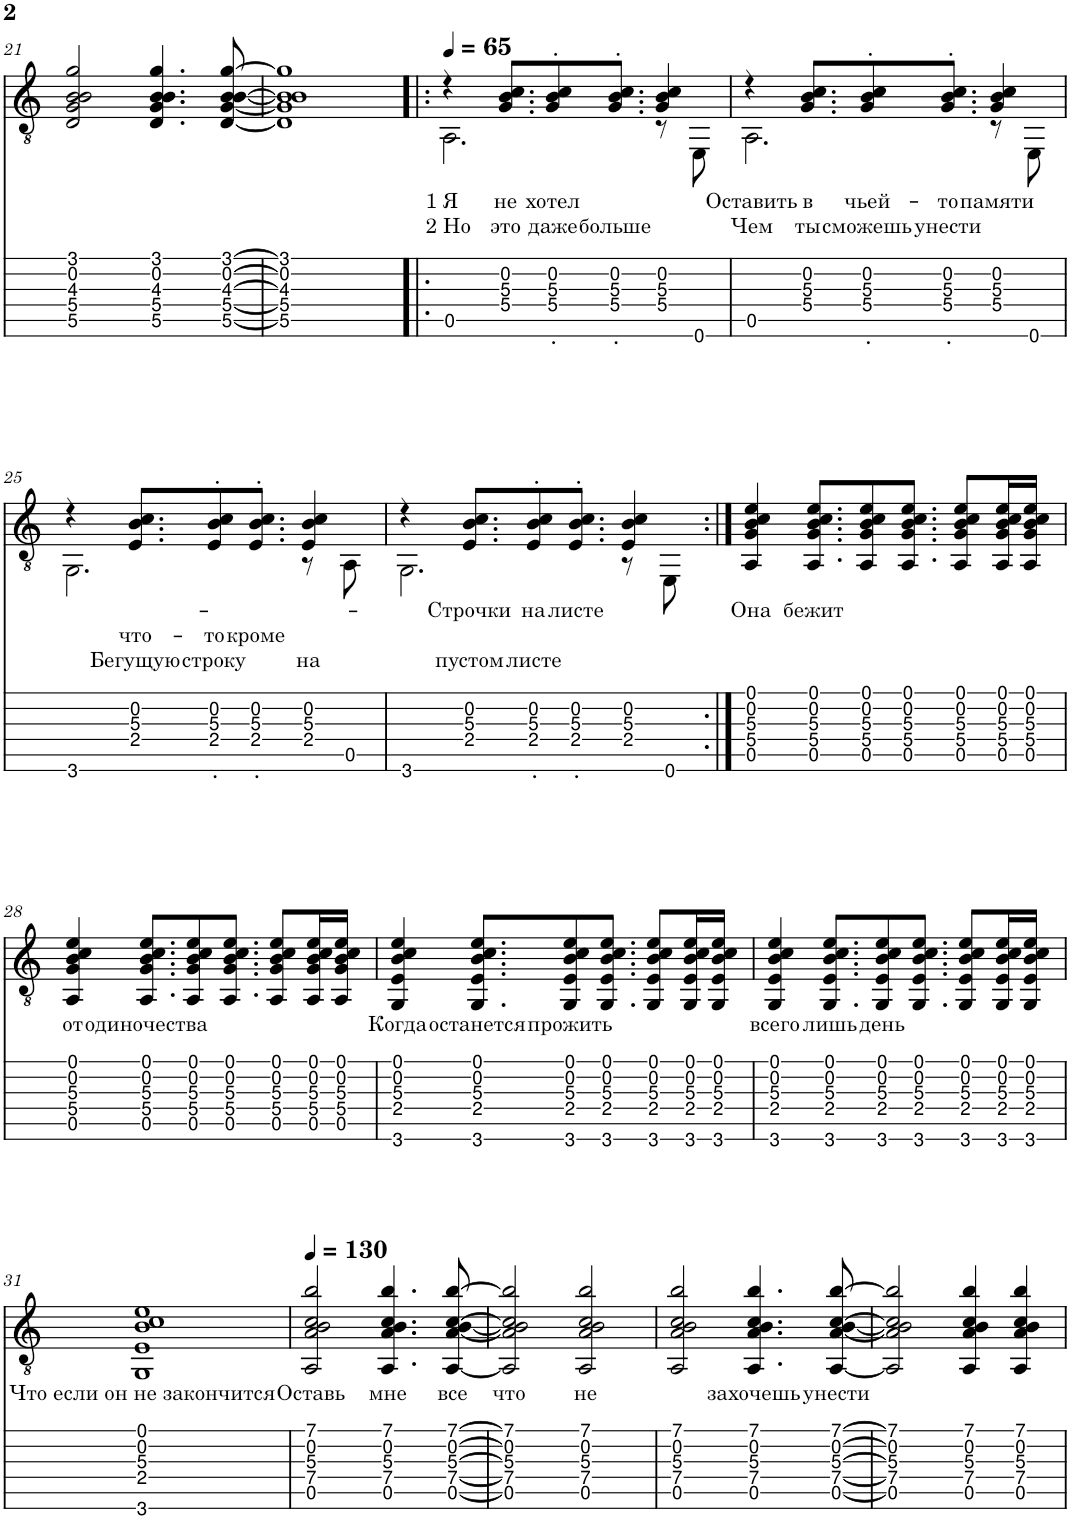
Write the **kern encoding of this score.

**kern	**kern	**text	**text	**text
*part1	*part1	*part1	*part1	*part1
*staff2	*staff1	*staff1	*staff1	*staff1
*I"Guitar	*	*	*	*
*I'Guit.	*	*	*	*
!!LO:PB:g=z
*	*clefGv2	*	*	*
*k[]	*k[]	*	*	*
*M4/4	*M4/4	*	*	*
=21	=21	=21	=21	=21
2D 2G 2B 2B 2g	2D/ 2G/ 2B/ 2B/ 2g/	.	.	.
4.D 4.G 4.B 4.B 4.g	4.D/ 4.G/ 4.B/ 4.B/ 4.g/	.	.	.
[8D [8G [8B [8B [8g	[8D/ [8G/ [8B/ [8B/ [8g/	.	.	.
=22	=22	=22	=22	=22
1D] 1G] 1B] 1B] 1g]	1D] 1G] 1B] 1B] 1g]	.	.	.
=23!|:	=23!|:	=23!|:	=23!|:	=23!|:
*	*MM65	*	*	*
*^	*	*	*	*
!	!	!	!LO:LY:b	!LO:LY:b	!
*	*	*^	*	*	*
4r	2.AA	4r	2.AA\	1 Я	2 Но	.
!	!	!	!	!LO:LY:b	!LO:LY:b	!
8.G\ 8.c\ 8.B\L	.	8.G/ 8.B/ 8.c/L	.	не	это	.
!	!	!	!	!LO:LY:b	!LO:LY:b	!
8G'\ 8c'\ 8B'\J	.	8G/' 8B/' 8c/'	.	хотел	даже	.
!	!	!	!	!	!LO:LY:b	!
8.G' 8.c' 8.B'	.	8.G/' 8.B/' 8.c/'J	.	.	больше	.
4G 4c 4B	8r	4G/ 4B/ 4c/	8r	.	.	.
.	8EE	.	8EE\	.	.	.
=24	=24	=24	=24	=24	=24	=24
!	!	!	!	!LO:LY:b	!LO:LY:b	!
4r	2.AA	4r	2.AA\	Оставить	Чем	.
!	!	!	!	!LO:LY:b	!LO:LY:b	!
8.G\ 8.c\ 8.B\L	.	8.G/ 8.B/ 8.c/L	.	в	ты	.
!	!	!	!	!LO:LY:b	!LO:LY:b	!
8G'\ 8c'\ 8B'\J	.	8G/' 8B/' 8c/'	.	чьей-	сможешь	.
!	!	!	!	!LO:LY:b	!LO:LY:b	!
8.G' 8.c' 8.B'	.	8.G/' 8.B/' 8.c/'J	.	-то	унести	.
!	!	!	!	!LO:LY:b	!	!
4G 4c 4B	8r	4G/ 4B/ 4c/	8r	памяти	.	.
.	8EE	.	8EE\	.	.	.
!!LO:LB:g=z	!!
=25	=25	=25	=25	=25	=25	=25
4r	2.GG	4r	2.GG\	.	.	.
!	!	!	!	!	!LO:LY:b	!LO:LY:b
8.E\ 8.c\ 8.B\L	.	8.E/ 8.B/ 8.c/L	.	.	что-	Бегущую
!	!	!	!	!	!LO:LY:b	!LO:LY:b
8E'\ 8c'\ 8B'\J	.	8E/' 8B/' 8c/'	.	.	то	строку
!	!	!	!	!	!LO:LY:b	!
8.E' 8.c' 8.B'	.	8.E/' 8.B/' 8.c/'J	.	.	кроме	.
!	!	!	!	!	!	!LO:LY:b
4E 4c 4B	8r	4E/ 4B/ 4c/	8r	.	.	на
.	8AA	.	8AA\	.	.	.
=26	=26	=26	=26	=26	=26	=26
4r	2.GG	4r	2.GG\	.	.	.
!	!	!	!	!LO:LY:b	!	!LO:LY:b
8.E\ 8.c\ 8.B\L	.	8.E/ 8.B/ 8.c/L	.	Строчки	.	пустом
!	!	!	!	!LO:LY:b	!	!LO:LY:b
8E'\ 8c'\ 8B'\J	.	8E/' 8B/' 8c/'	.	на	.	листе
!	!	!	!	!LO:LY:b	!	!
8.E' 8.c' 8.B'	.	8.E/' 8.B/' 8.c/'J	.	листе	.	.
4E 4c 4B	8r	4E/ 4B/ 4c/	8r	.	.	.
.	8EE	.	8EE\	.	.	.
=27:|!	=27:|!	=27:|!	=27:|!	=27:|!	=27:|!	=27:|!
!	!	!	!	!LO:LY:b	!	!
*v	*v	*	*	*	*	*
*	*v	*v	*	*	*
4AA 4G 4c 4B 4e	4AA/ 4G/ 4B/ 4c/ 4e/	Она	.	.
!	!	!LO:LY:b	!	!
8.AA\ 8.G\ 8.c\ 8.B\ 8.e\L	8.AA/ 8.G/ 8.B/ 8.c/ 8.e/L	бежит	.	.
8AA\ 8G\ 8c\ 8B\ 8e\J	8AA/ 8G/ 8B/ 8c/ 8e/	.	.	.
8.AA\ 8.G\ 8.c\ 8.B\ 8.e\L	8.AA/ 8.G/ 8.B/ 8.c/ 8.e/J	.	.	.
8AA\ 8G\ 8c\ 8B\ 8e\	8AA/ 8G/ 8B/ 8c/ 8e/L	.	.	.
16AA\ 16G\ 16c\ 16B\ 16e\L	16AA/ 16G/ 16B/ 16c/ 16e/L	.	.	.
16AA\ 16G\ 16c\ 16B\ 16e\JJ	16AA/ 16G/ 16B/ 16c/ 16e/JJ	.	.	.
!!LO:LB:g=z
=28	=28	=28	=28	=28
!	!	!LO:LY:b	!	!
4AA 4G 4c 4B 4e	4AA/ 4G/ 4B/ 4c/ 4e/	от	.	.
!	!	!LO:LY:b	!	!
8.AA\ 8.G\ 8.c\ 8.B\ 8.e\L	8.AA/ 8.G/ 8.B/ 8.c/ 8.e/L	одиночества	.	.
8AA\ 8G\ 8c\ 8B\ 8e\J	8AA/ 8G/ 8B/ 8c/ 8e/	.	.	.
8.AA\ 8.G\ 8.c\ 8.B\ 8.e\L	8.AA/ 8.G/ 8.B/ 8.c/ 8.e/J	.	.	.
8AA\ 8G\ 8c\ 8B\ 8e\	8AA/ 8G/ 8B/ 8c/ 8e/L	.	.	.
16AA\ 16G\ 16c\ 16B\ 16e\L	16AA/ 16G/ 16B/ 16c/ 16e/L	.	.	.
16AA\ 16G\ 16c\ 16B\ 16e\JJ	16AA/ 16G/ 16B/ 16c/ 16e/JJ	.	.	.
=29	=29	=29	=29	=29
!	!	!LO:LY:b	!	!
4GG 4E 4c 4B 4e	4GG/ 4E/ 4B/ 4c/ 4e/	Когда	.	.
!	!	!LO:LY:b	!	!
8.GG\ 8.E\ 8.c\ 8.B\ 8.e\L	8.GG/ 8.E/ 8.B/ 8.c/ 8.e/L	останется	.	.
!	!	!LO:LY:b	!	!
8GG\ 8E\ 8c\ 8B\ 8e\J	8GG/ 8E/ 8B/ 8c/ 8e/	прожить	.	.
8.GG\ 8.E\ 8.c\ 8.B\ 8.e\L	8.GG/ 8.E/ 8.B/ 8.c/ 8.e/J	.	.	.
8GG\ 8E\ 8c\ 8B\ 8e\	8GG/ 8E/ 8B/ 8c/ 8e/L	.	.	.
16GG\ 16E\ 16c\ 16B\ 16e\L	16GG/ 16E/ 16B/ 16c/ 16e/L	.	.	.
16GG\ 16E\ 16c\ 16B\ 16e\JJ	16GG/ 16E/ 16B/ 16c/ 16e/JJ	.	.	.
=30	=30	=30	=30	=30
!	!	!LO:LY:b	!	!
4GG 4E 4c 4B 4e	4GG/ 4E/ 4B/ 4c/ 4e/	всего	.	.
!	!	!LO:LY:b	!	!
8.GG\ 8.E\ 8.c\ 8.B\ 8.e\L	8.GG/ 8.E/ 8.B/ 8.c/ 8.e/L	лишь	.	.
!	!	!LO:LY:b	!	!
8GG\ 8E\ 8c\ 8B\ 8e\J	8GG/ 8E/ 8B/ 8c/ 8e/	день	.	.
8.GG\ 8.E\ 8.c\ 8.B\ 8.e\L	8.GG/ 8.E/ 8.B/ 8.c/ 8.e/J	.	.	.
8GG\ 8E\ 8c\ 8B\ 8e\	8GG/ 8E/ 8B/ 8c/ 8e/L	.	.	.
16GG\ 16E\ 16c\ 16B\ 16e\L	16GG/ 16E/ 16B/ 16c/ 16e/L	.	.	.
16GG\ 16E\ 16c\ 16B\ 16e\JJ	16GG/ 16E/ 16B/ 16c/ 16e/JJ	.	.	.
!!LO:LB:g=z
=31	=31	=31	=31	=31
!	!	!LO:LY:b	!	!
1GG 1E 1c 1B 1e	1GG 1E 1B 1c 1e	Что если он не закончится	.	.
=32	=32	=32	=32	=32
*	*MM130	*	*	*
!	!	!LO:LY:b	!	!
2AA 2A 2c 2B 2b	2AA/ 2A/ 2B/ 2c/ 2b/	Оставь	.	.
!	!	!LO:LY:b	!	!
4.AA 4.A 4.c 4.B 4.b	4.AA/ 4.A/ 4.B/ 4.c/ 4.b/	мне	.	.
!	!	!LO:LY:b	!	!
[8AA [8A [8c [8B [8b	[8AA/ [8A/ [8B/ [8c/ [8b/	все	.	.
=33	=33	=33	=33	=33
!	!	!LO:LY:b	!	!
2AA] 2A] 2c] 2B] 2b]	2AA/] 2A/] 2B/] 2c/] 2b/]	что	.	.
!	!	!LO:LY:b	!	!
2AA 2A 2c 2B 2b	2AA/ 2A/ 2B/ 2c/ 2b/	не	.	.
=34	=34	=34	=34	=34
2AA 2A 2c 2B 2b	2AA/ 2A/ 2B/ 2c/ 2b/	.	.	.
!	!	!LO:LY:b	!	!
4.AA 4.A 4.c 4.B 4.b	4.AA/ 4.A/ 4.B/ 4.c/ 4.b/	захочешь	.	.
!	!	!LO:LY:b	!	!
[8AA [8A [8c [8B [8b	[8AA/ [8A/ [8B/ [8c/ [8b/	унести	.	.
=35	=35	=35	=35	=35
2AA] 2A] 2c] 2B] 2b]	2AA/] 2A/] 2B/] 2c/] 2b/]	.	.	.
4AA 4A 4c 4B 4b	4AA/ 4A/ 4B/ 4c/ 4b/	.	.	.
4AA 4A 4c 4B 4b	4AA/ 4A/ 4B/ 4c/ 4b/	.	.	.
=	=	=	=	=
*-	*-	*-	*-	*-
